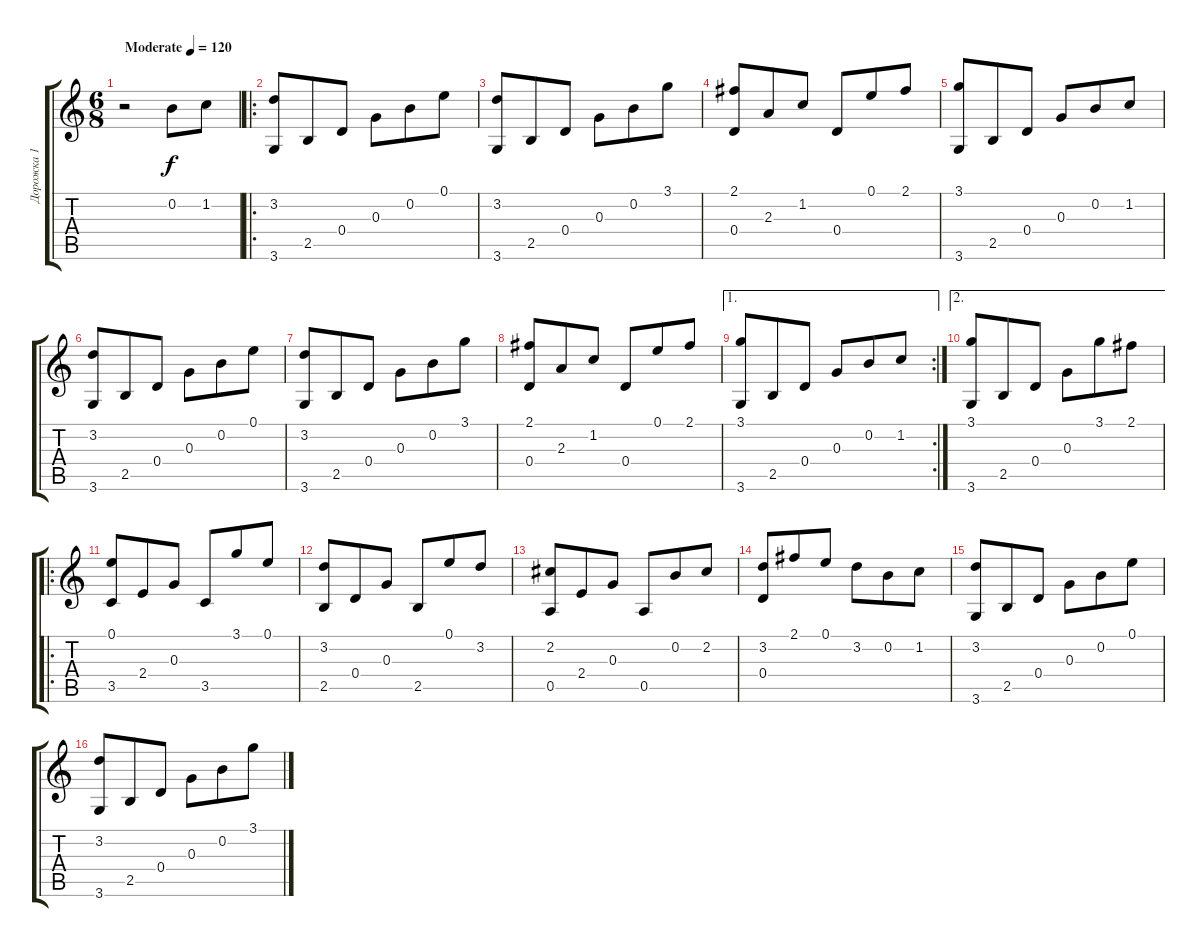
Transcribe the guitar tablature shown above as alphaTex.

\track ("Дорожка 1" "Дорожка 1") {instrument acousticguitarnylon}
\staff {score tabs}
\tuning (E4 B3 G3 D3 A2 E2) {hide}
\ts (6 8)
\tempo (120 "Moderate")
\clef g2
\ks c
r.2{dy f instrument acousticguitarnylon} 0.2.8 1.2.8 |
\ro
(3.2 3.6).8 2.5.8 0.4.8 0.3.8 0.2.8 0.1.8 |
(3.2 3.6).8 2.5.8 0.4.8 0.3.8 0.2.8 3.1.8 |
(2.1 0.4).8 2.3.8 1.2.8 0.4.8 0.1.8 2.1.8 |
(3.1 3.6).8 2.5.8 0.4.8 0.3.8 0.2.8 1.2.8 |
(3.2 3.6).8 2.5.8 0.4.8 0.3.8 0.2.8 0.1.8 |
(3.2 3.6).8 2.5.8 0.4.8 0.3.8 0.2.8 3.1.8 |
(2.1 0.4).8 2.3.8 1.2.8 0.4.8 0.1.8 2.1.8 |
\ae 1
\rc 2
(3.1 3.6).8 2.5.8 0.4.8 0.3.8 0.2.8 1.2.8 |
\ae 2
(3.1 3.6).8 2.5.8 0.4.8 0.3.8 3.1.8 2.1.8 |
\ro
(0.1 3.5).8 2.4.8 0.3.8 3.5.8 3.1.8 0.1.8 |
(3.2 2.5).8 0.4.8 0.3.8 2.5.8 0.1.8 3.2.8 |
(2.2 0.5).8 2.4.8 0.3.8 0.5.8 0.2.8 2.2.8 |
(3.2 0.4).8 2.1.8 0.1.8 3.2.8 0.2.8 1.2.8 |
(3.2 3.6).8 2.5.8 0.4.8 0.3.8 0.2.8 0.1.8 |
(3.2 3.6).8 2.5.8 0.4.8 0.3.8 0.2.8 3.1.8
